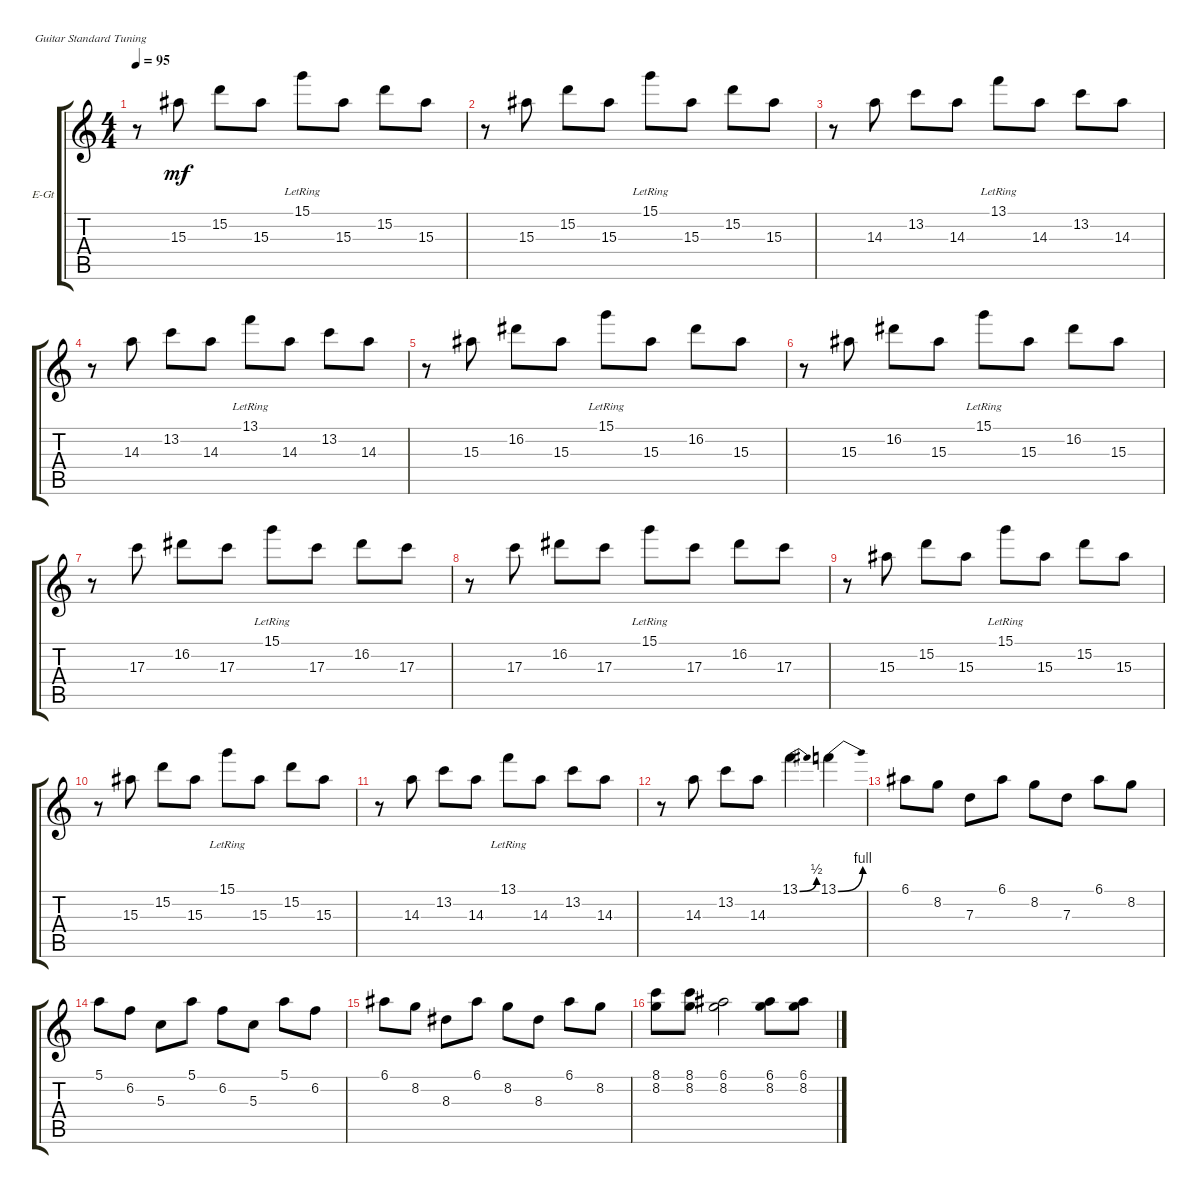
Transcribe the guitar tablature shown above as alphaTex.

\defaultSystemsLayout 4
\bracketExtendMode groupsimilarinstruments
\firstSystemTrackNameOrientation horizontal
\otherSystemsTrackNameOrientation horizontal
\track ("Electric Guitar" "E-Gt") {instrument electricguitarclean}
\staff {score tabs}
\tuning (E4 B3 G3 D3 A2 E2)
\ts (4 4)
\tempo 95
\clef g2
\ks c
r.8{dy mf} 15.3.8 15.2.8 15.3.8 15.1{lr}.8 15.3.8 15.2.8 15.3.8 |
r.8 15.3.8 15.2.8 15.3.8 15.1{lr}.8 15.3.8 15.2.8 15.3.8 |
r.8 14.3.8 13.2.8 14.3.8 13.1{lr}.8 14.3.8 13.2.8 14.3.8 |
r.8 14.3.8 13.2.8 14.3.8 13.1{lr}.8 14.3.8 13.2.8 14.3.8 |
r.8 15.3.8 16.2.8 15.3.8 15.1{lr}.8 15.3.8 16.2.8 15.3.8 |
r.8 15.3.8 16.2.8 15.3.8 15.1{lr}.8 15.3.8 16.2.8 15.3.8 |
r.8 17.3.8 16.2.8 17.3.8 15.1{lr}.8 17.3.8 16.2.8 17.3.8 |
r.8 17.3.8 16.2.8 17.3.8 15.1{lr}.8 17.3.8 16.2.8 17.3.8 |
r.8 15.3.8 15.2.8 15.3.8 15.1{lr}.8 15.3.8 15.2.8 15.3.8 |
r.8 15.3.8 15.2.8 15.3.8 15.1{lr}.8 15.3.8 15.2.8 15.3.8 |
r.8 14.3.8 13.2.8 14.3.8 13.1{lr}.8 14.3.8 13.2.8 14.3.8 |
r.8 14.3.8 13.2.8 14.3.8 13.1{be (bend 0 0 30 2)}.4 13.1{be (bend 0 0 29.4 4)}.4 |
6.1.8 8.2.8 7.3.8 6.1.8 8.2.8 7.3.8 6.1.8 8.2.8 |
5.1.8 6.2.8 5.3.8 5.1.8 6.2.8 5.3.8 5.1.8 6.2.8 |
6.1.8 8.2.8 8.3.8 6.1.8 8.2.8 8.3.8 6.1.8 8.2.8 |
(8.1 8.2).8 (8.1 8.2).8 (6.1 8.2).2 (6.1 8.2).8 (6.1 8.2).8
